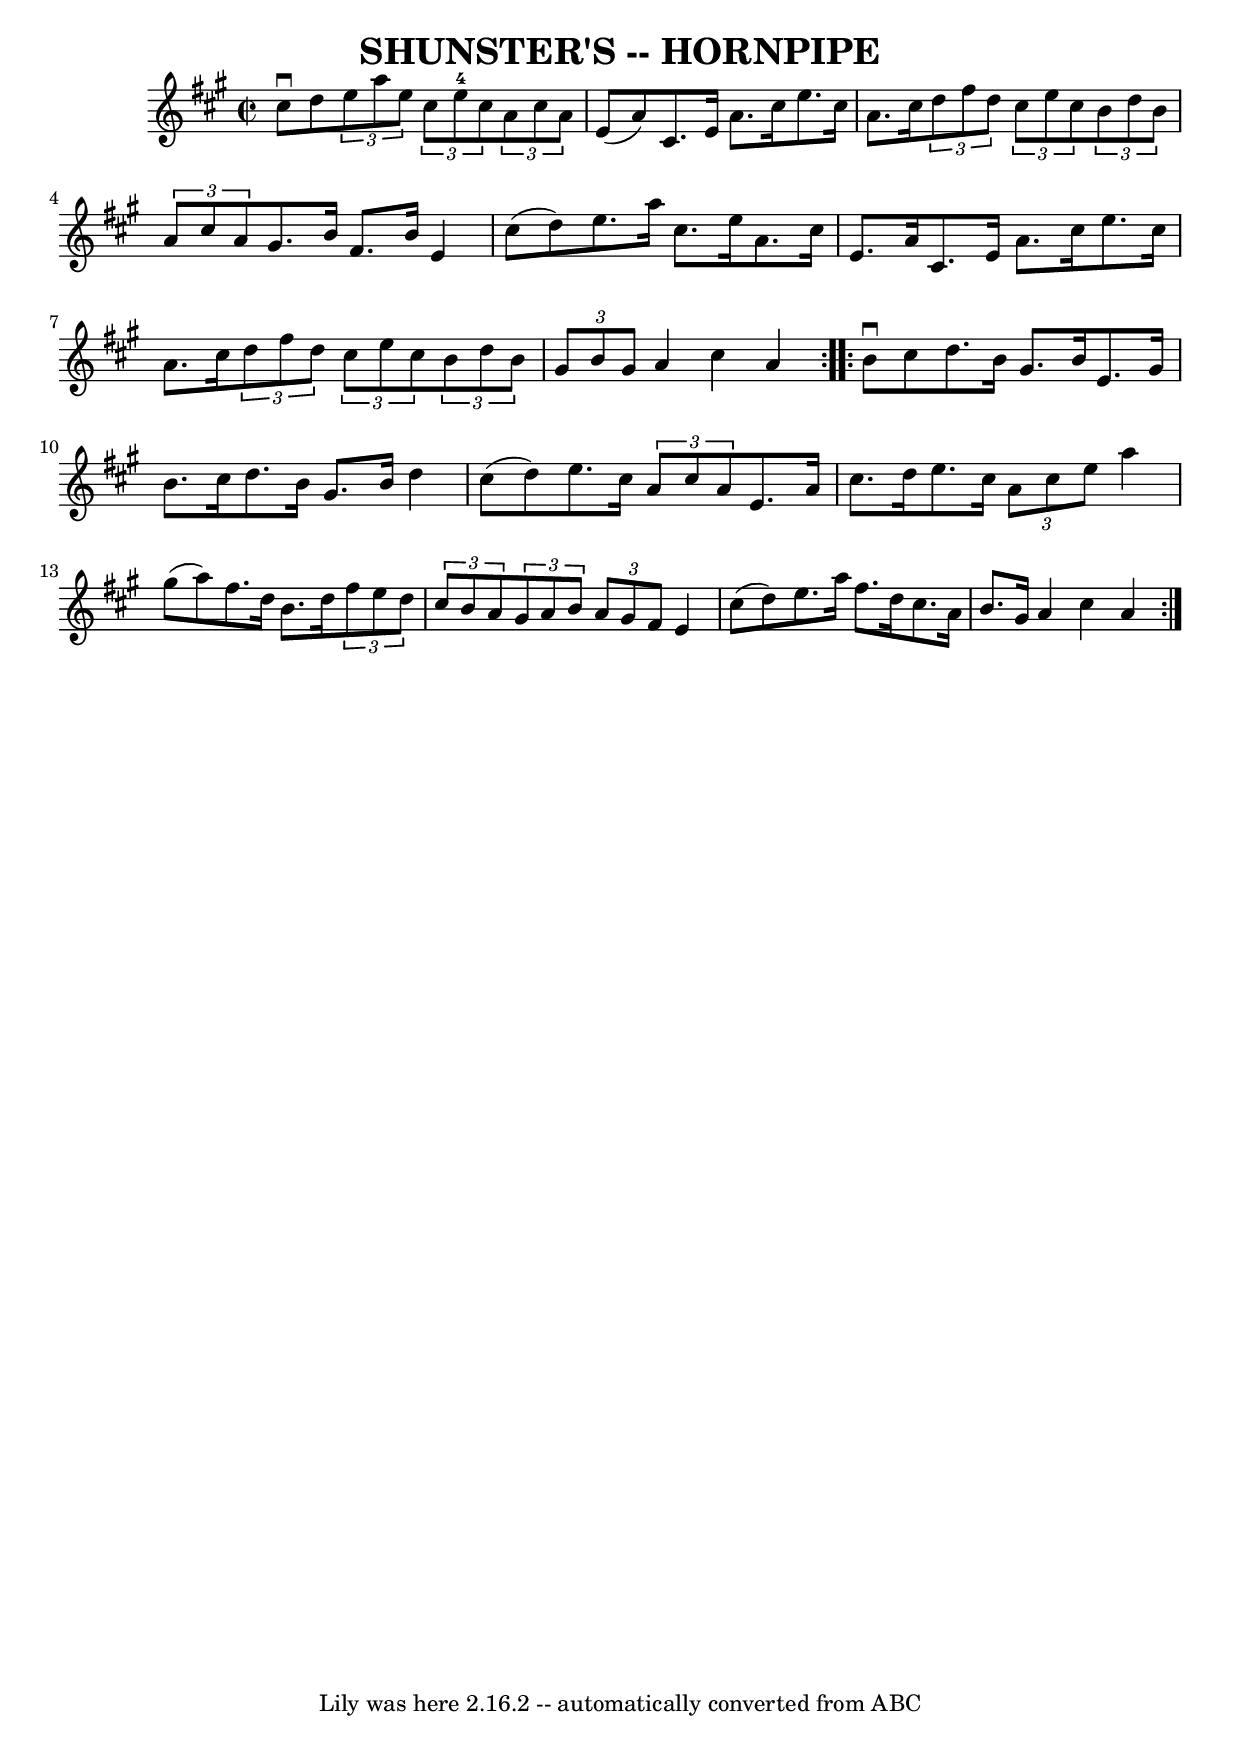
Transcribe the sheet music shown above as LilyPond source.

\version "2.16.2"
\include "Mammoth.ily"
\header {
  %% book = "Ryan's Mammoth Collection of Fiddle Tunes"
  crossRefNumber = "1"
  footnotes = ""
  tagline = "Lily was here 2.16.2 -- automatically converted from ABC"
  title = "SHUNSTER'S -- HORNPIPE"

}
voicedefault =  {



  \repeat volta 2 {

    \override Staff.TimeSignature #'style = #'C
    \time 2/2 
    \key a \major
 cis''8^\downbow d''8        |
    
    \times 2/3 { e''8 a''8 e''8  
	       }   \times 2/3 { cis''8 e''8-4   
				cis''8  
			      }   \times 2/3 { a'8 cis''8 a'8  
					     } e'8 (a'8)   |
    
    cis'8. e'16 a'8. cis''16 e''8. cis''16 a'8. cis''16      
    |
    \times 2/3 { d''8 fis''8 d''8  
	       }   \times 2/3 { cis''8   
				e''8 cis''8  
			      }   \times 2/3 { b'8 d''8 b'8  
					     }   \times 2/3 { a'8  
							      cis''8 a'8  
							    }   |
    gis'8. b'16 fis'8. b'16 e'4    
    cis''8 (d''8)   |
    |
    e''8. a''16 cis''8.    
    e''16 a'8. cis''16 e'8. a'16    |
    cis'8. e'16 a'8.   
    cis''16 e''8. cis''16 a'8. cis''16        |
    \times 2/3 {  
      d''8 fis''8 d''8  
    }   \times 2/3 { cis''8 e''8 cis''8  
		   }   
    \times 2/3 { b'8 d''8 b'8  
	       }   \times 2/3 { gis'8 b'8 gis'8  
			      }  
    |
    a'4 cis''4 a'4    
  }     
  \repeat volta 2 {
    b'8^\downbow   
    cis''8        |
    d''8. b'16 gis'8. b'16 e'8. gis'16    
    b'8. cis''16    |
    d''8. b'16 gis'8. b'16 d''4 cis''8 
    (d''8)       |
    e''8. cis''16    \times 2/3 { a'8 cis''8  
				  a'8  
				} e'8. a'16 cis''8. d''16    |
    e''8. cis''16    
    \times 2/3 { a'8 cis''8 e''8  
	       } a''4 gis''8 (a''8)   
    |
    |
    fis''8. d''16 b'8. d''16    \times 2/3 {   
      fis''8 e''8 d''8  
    }   \times 2/3 { cis''8 b'8 a'8  
		   }   |
    
    \times 2/3 { gis'8 a'8 b'8  
	       }   \times 2/3 { a'8 gis'8 fis'8  
			      } 
    e'4 cis''8 (d''8)       |
    e''8. a''16 fis''8.    
    d''16 cis''8. a'16 b'8. gis'16    |
    a'4 cis''4 a'4   
    
  }   

}

\score{
  <<

    \context Staff="default"
    {
      \voicedefault 
      
    }

  >>
  \layout {
    
  }
  \midi {
  }

}
